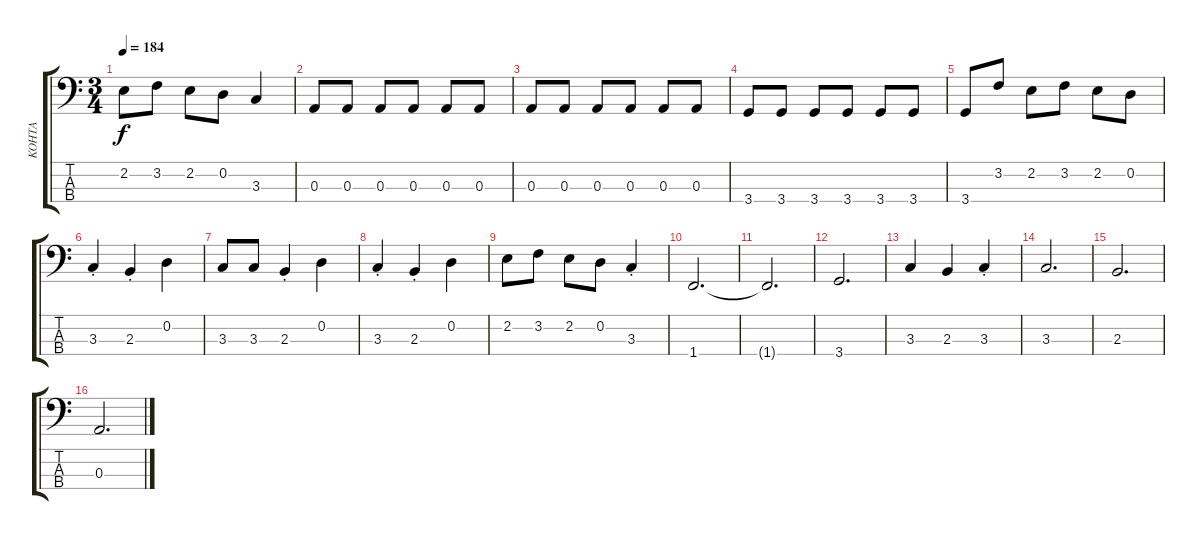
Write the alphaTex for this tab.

\track ("KOHTA" "KOHTA") {instrument electricbasspick}
\staff {score tabs}
\tuning (G2 D2 A1 E1) {hide}
\ts (3 4)
\tempo 184
\clef f4
\ks c
2.2.8{dy f} 3.2.8 2.2.8 0.2.8 3.3.4 |
0.3.8 0.3.8 0.3.8 0.3.8 0.3.8 0.3.8 |
0.3.8 0.3.8 0.3.8 0.3.8 0.3.8 0.3.8 |
3.4.8 3.4.8 3.4.8 3.4.8 3.4.8 3.4.8 |
3.4.8 3.2.8 2.2.8 3.2.8 2.2.8 0.2.8 |
3.3{st}.4 2.3{st}.4 0.2.4 |
3.3.8 3.3.8 2.3{st}.4 0.2.4 |
3.3{st}.4 2.3{st}.4 0.2.4 |
2.2.8 3.2.8 2.2.8 0.2.8 3.3{st}.4 |
1.4.2{d} |
1.4{t}.2{d} |
3.4.2{d} |
3.3.4 2.3.4 3.3{st}.4 |
3.3.2{d} |
2.3.2{d} |
0.3.2{d}
